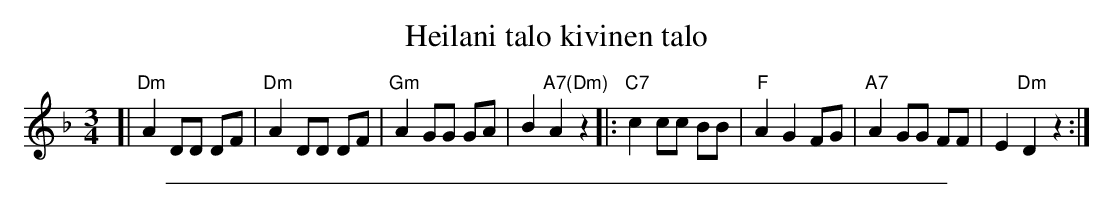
X:1
T: Heilani talo kivinen talo
M: 3/4
L: 1/8
K: Dm
[| "Dm"A2 DD DF | "Dm"A2 DD DF | "Gm"A2 GG GA | B2 "A7(Dm)"A2 z2 \
|: "C7"c2 cc BB |  "F"A2 G2 FG | "A7"A2 GG FF | E2 "Dm"D2 z2 :|
